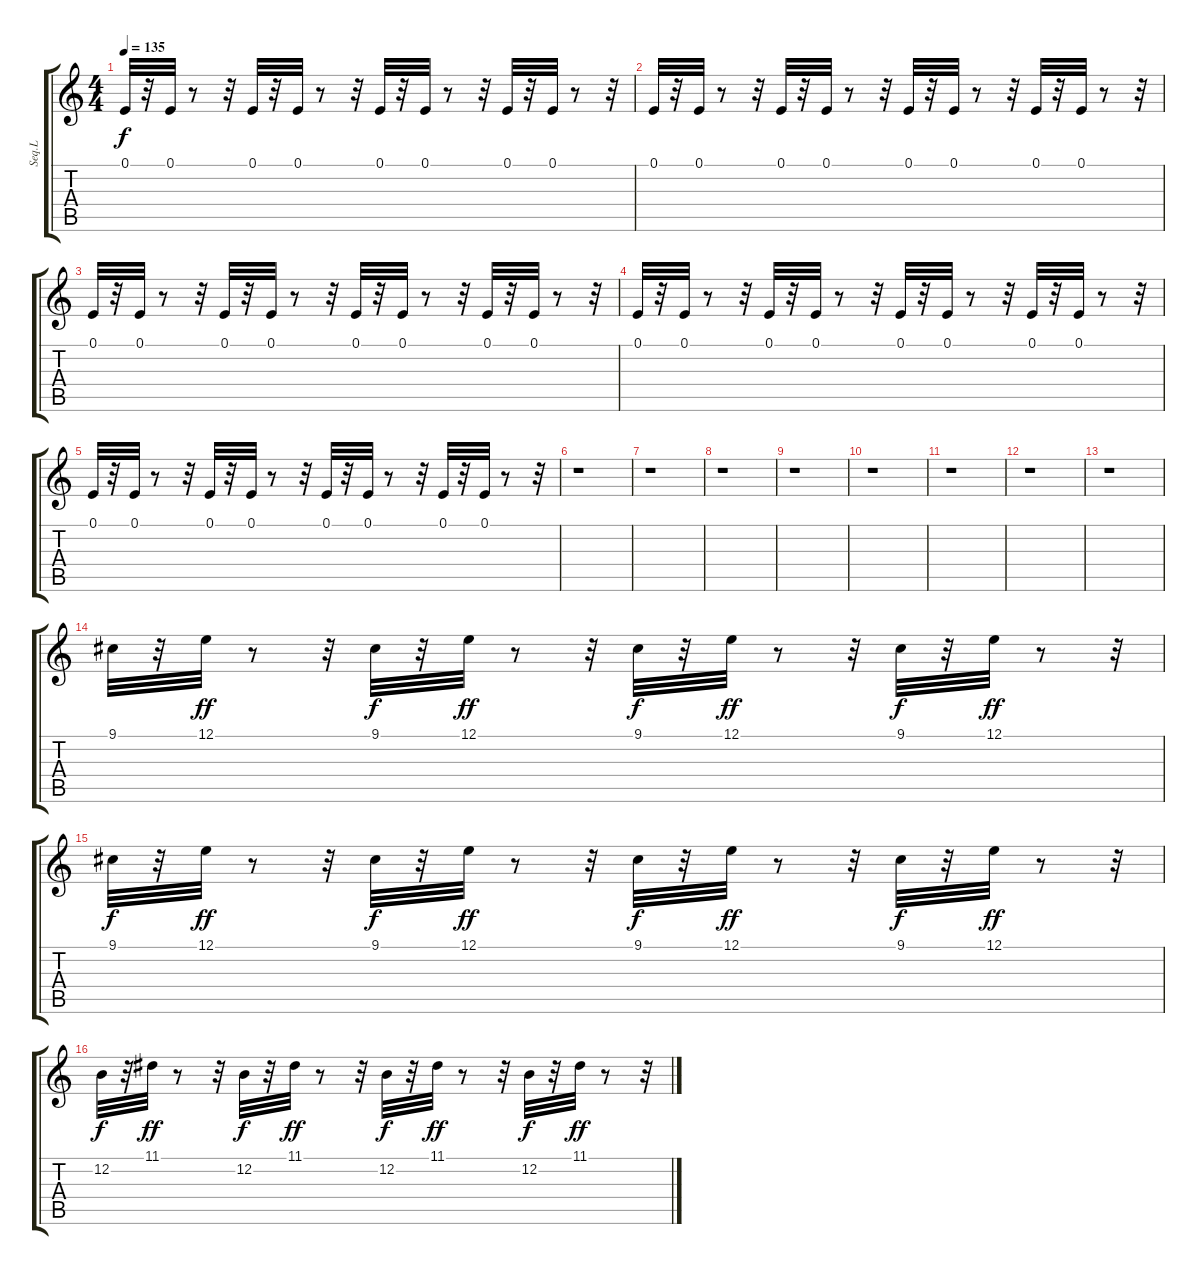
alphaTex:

\track ("Seq.L                               " "Seq.L     ") {instrument lead8bassandlead}
\staff {score tabs}
\tuning (E4 B3 G3 D3 A2 E2) {hide}
\ts (4 4)
\tempo 135
\clef g2
\ks c
0.1.32{dy f} r.32 0.1.32 r.8 r.32 0.1.32 r.32 0.1.32 r.8 r.32 0.1.32 r.32 0.1.32 r.8 r.32 0.1.32 r.32 0.1.32 r.8 r.32 |
0.1.32 r.32 0.1.32 r.8 r.32 0.1.32 r.32 0.1.32 r.8 r.32 0.1.32 r.32 0.1.32 r.8 r.32 0.1.32 r.32 0.1.32 r.8 r.32 |
0.1.32 r.32 0.1.32 r.8 r.32 0.1.32 r.32 0.1.32 r.8 r.32 0.1.32 r.32 0.1.32 r.8 r.32 0.1.32 r.32 0.1.32 r.8 r.32 |
0.1.32 r.32 0.1.32 r.8 r.32 0.1.32 r.32 0.1.32 r.8 r.32 0.1.32 r.32 0.1.32 r.8 r.32 0.1.32 r.32 0.1.32 r.8 r.32 |
0.1.32 r.32 0.1.32 r.8 r.32 0.1.32 r.32 0.1.32 r.8 r.32 0.1.32 r.32 0.1.32 r.8 r.32 0.1.32 r.32 0.1.32 r.8 r.32 |
r.1 |
r.1 |
r.1 |
r.1 |
r.1 |
r.1 |
r.1 |
r.1 |
9.1.32 r.32 12.1.32{dy ff} r.8 r.32 9.1.32{dy f} r.32 12.1.32{dy ff} r.8 r.32 9.1.32{dy f} r.32 12.1.32{dy ff} r.8 r.32 9.1.32{dy f} r.32 12.1.32{dy ff} r.8 r.32 |
9.1.32{dy f} r.32 12.1.32{dy ff} r.8 r.32 9.1.32{dy f} r.32 12.1.32{dy ff} r.8 r.32 9.1.32{dy f} r.32 12.1.32{dy ff} r.8 r.32 9.1.32{dy f} r.32 12.1.32{dy ff} r.8 r.32 |
12.2.32{dy f} r.32 11.1.32{dy ff} r.8 r.32 12.2.32{dy f} r.32 11.1.32{dy ff} r.8 r.32 12.2.32{dy f} r.32 11.1.32{dy ff} r.8 r.32 12.2.32{dy f} r.32 11.1.32{dy ff} r.8 r.32
